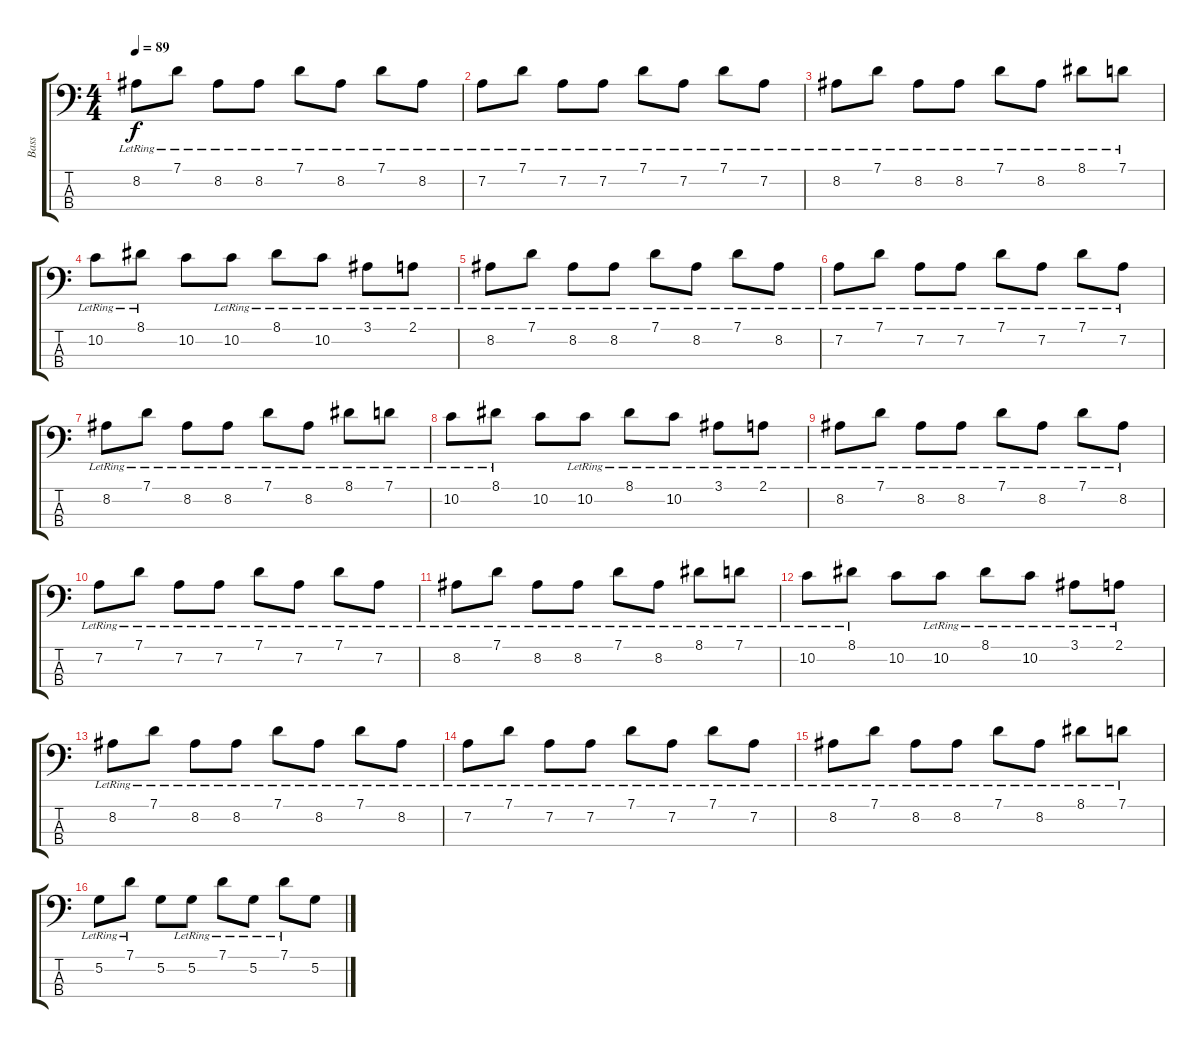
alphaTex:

\track ("Bass" "Bass") {instrument electricbassfinger}
\staff {score tabs}
\tuning (G2 D2 A1 E1) {hide}
\ts (4 4)
\tempo 89
\clef f4
\ks c
8.2{lr}.8{dy f instrument electricbassfinger} 7.1{lr}.8 8.2{lr}.8 8.2{lr}.8 7.1{lr}.8 8.2{lr}.8 7.1{lr}.8 8.2{lr}.8 |
7.2{lr}.8 7.1{lr}.8 7.2{lr}.8 7.2{lr}.8 7.1{lr}.8 7.2{lr}.8 7.1{lr}.8 7.2{lr}.8 |
8.2{lr}.8 7.1{lr}.8 8.2{lr}.8 8.2{lr}.8 7.1{lr}.8 8.2{lr}.8 8.1{lr}.8 7.1{lr}.8 |
10.2{lr}.8 8.1{lr}.8 10.2.8 10.2{lr}.8 8.1{lr}.8 10.2{lr}.8 3.1{lr}.8 2.1{lr}.8 |
8.2{lr}.8 7.1{lr}.8 8.2{lr}.8 8.2{lr}.8 7.1{lr}.8 8.2{lr}.8 7.1{lr}.8 8.2{lr}.8 |
7.2{lr}.8 7.1{lr}.8 7.2{lr}.8 7.2{lr}.8 7.1{lr}.8 7.2{lr}.8 7.1{lr}.8 7.2{lr}.8 |
8.2{lr}.8 7.1{lr}.8 8.2{lr}.8 8.2{lr}.8 7.1{lr}.8 8.2{lr}.8 8.1{lr}.8 7.1{lr}.8 |
10.2{lr}.8 8.1{lr}.8 10.2.8 10.2{lr}.8 8.1{lr}.8 10.2{lr}.8 3.1{lr}.8 2.1{lr}.8 |
8.2{lr}.8 7.1{lr}.8 8.2{lr}.8 8.2{lr}.8 7.1{lr}.8 8.2{lr}.8 7.1{lr}.8 8.2{lr}.8 |
7.2{lr}.8 7.1{lr}.8 7.2{lr}.8 7.2{lr}.8 7.1{lr}.8 7.2{lr}.8 7.1{lr}.8 7.2{lr}.8 |
8.2{lr}.8 7.1{lr}.8 8.2{lr}.8 8.2{lr}.8 7.1{lr}.8 8.2{lr}.8 8.1{lr}.8 7.1{lr}.8 |
10.2{lr}.8 8.1{lr}.8 10.2.8 10.2{lr}.8 8.1{lr}.8 10.2{lr}.8 3.1{lr}.8 2.1{lr}.8 |
8.2{lr}.8 7.1{lr}.8 8.2{lr}.8 8.2{lr}.8 7.1{lr}.8 8.2{lr}.8 7.1{lr}.8 8.2{lr}.8 |
7.2{lr}.8 7.1{lr}.8 7.2{lr}.8 7.2{lr}.8 7.1{lr}.8 7.2{lr}.8 7.1{lr}.8 7.2{lr}.8 |
8.2{lr}.8 7.1{lr}.8 8.2{lr}.8 8.2{lr}.8 7.1{lr}.8 8.2{lr}.8 8.1{lr}.8 7.1{lr}.8 |
5.2{lr}.8 7.1{lr}.8 5.2.8 5.2{lr}.8 7.1{lr}.8 5.2{lr}.8 7.1{lr}.8 5.2.8
